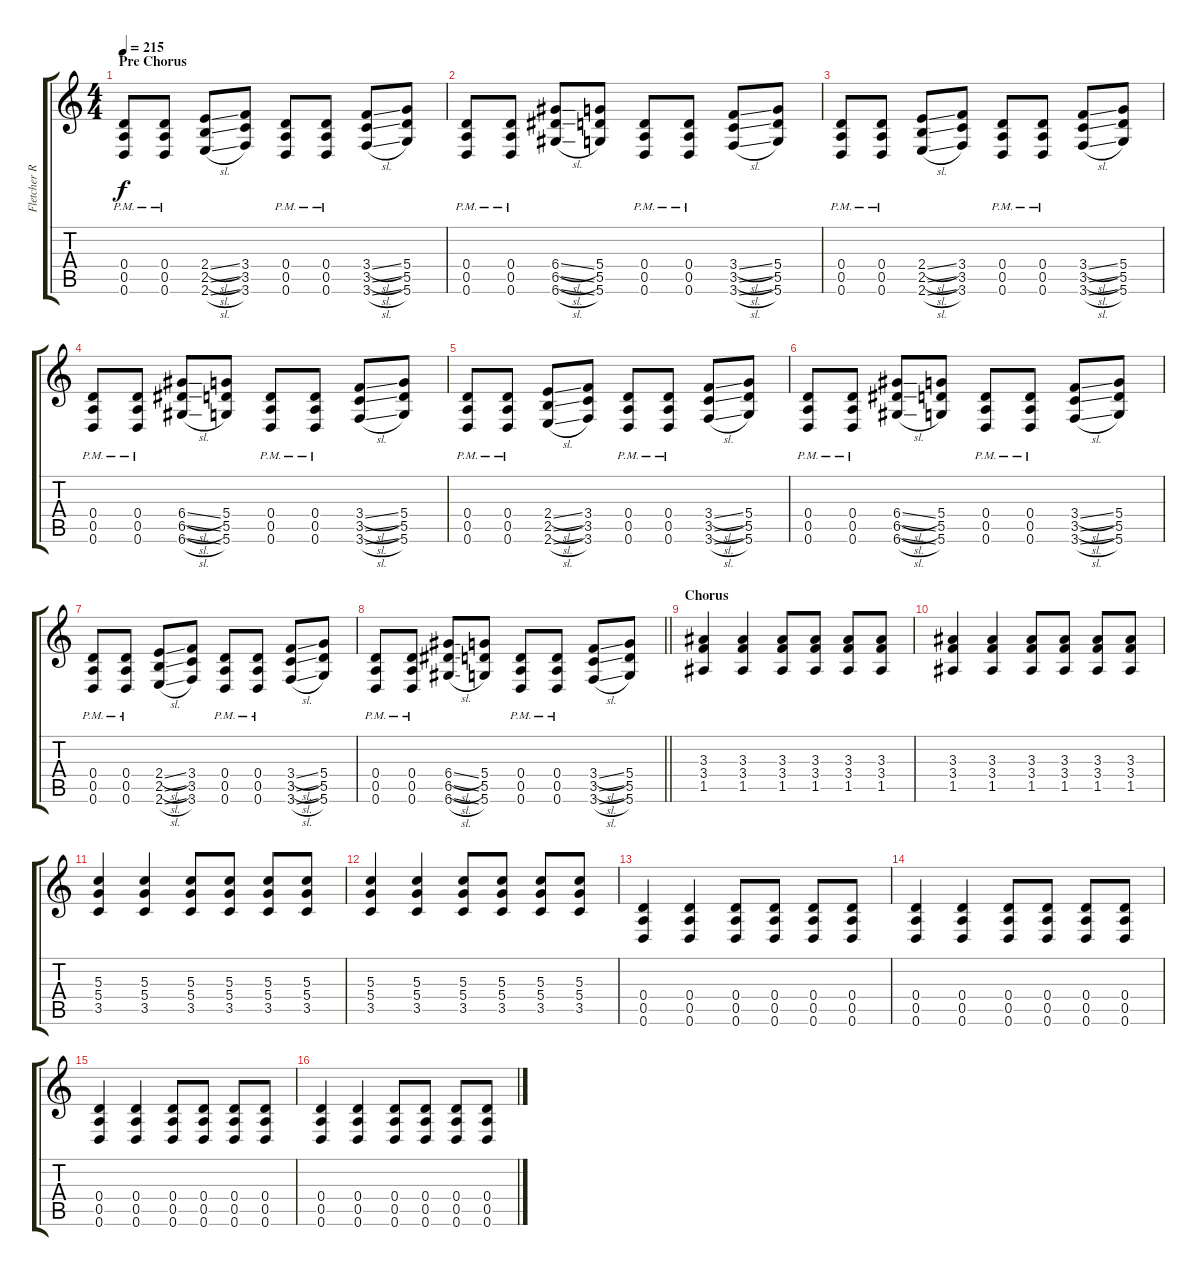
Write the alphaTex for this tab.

\track ("Fletcher Rhytm 1" "Fletcher R") {instrument overdrivenguitar}
\staff {score tabs}
\tuning (E4 B3 G3 D3 A2 D2) {hide}
\ts (4 4)
\section ("" "Pre Chorus")
\tempo 215
\clef g2
\ks c
(0.4{pm} 0.5{pm} 0.6{pm}).8{dy f} (0.4{pm} 0.5{pm} 0.6{pm}).8 (2.4{sl} 2.5{sl} 2.6{sl}).8 (3.4 3.5 3.6).8 (0.4{pm} 0.5{pm} 0.6{pm}).8 (0.4{pm} 0.5{pm} 0.6{pm}).8 (3.4{sl} 3.5{sl} 3.6{sl}).8 (5.4 5.5 5.6).8 |
(0.4{pm} 0.5{pm} 0.6{pm}).8 (0.4{pm} 0.5{pm} 0.6{pm}).8 (6.4{sl} 6.5{sl} 6.6{sl}).8 (5.4 5.5 5.6).8 (0.4{pm} 0.5{pm} 0.6{pm}).8 (0.4{pm} 0.5{pm} 0.6{pm}).8 (3.4{sl} 3.5{sl} 3.6{sl}).8 (5.4 5.5 5.6).8 |
(0.4{pm} 0.5{pm} 0.6{pm}).8 (0.4{pm} 0.5{pm} 0.6{pm}).8 (2.4{sl} 2.5{sl} 2.6{sl}).8 (3.4 3.5 3.6).8 (0.4{pm} 0.5{pm} 0.6{pm}).8 (0.4{pm} 0.5{pm} 0.6{pm}).8 (3.4{sl} 3.5{sl} 3.6{sl}).8 (5.4 5.5 5.6).8 |
(0.4{pm} 0.5{pm} 0.6{pm}).8 (0.4{pm} 0.5{pm} 0.6{pm}).8 (6.4{sl} 6.5{sl} 6.6{sl}).8 (5.4 5.5 5.6).8 (0.4{pm} 0.5{pm} 0.6{pm}).8 (0.4{pm} 0.5{pm} 0.6{pm}).8 (3.4{sl} 3.5{sl} 3.6{sl}).8 (5.4 5.5 5.6).8 |
(0.4{pm} 0.5{pm} 0.6{pm}).8 (0.4{pm} 0.5{pm} 0.6{pm}).8 (2.4{sl} 2.5{sl} 2.6{sl}).8 (3.4 3.5 3.6).8 (0.4{pm} 0.5{pm} 0.6{pm}).8 (0.4{pm} 0.5{pm} 0.6{pm}).8 (3.4{sl} 3.5{sl} 3.6{sl}).8 (5.4 5.5 5.6).8 |
(0.4{pm} 0.5{pm} 0.6{pm}).8 (0.4{pm} 0.5{pm} 0.6{pm}).8 (6.4{sl} 6.5{sl} 6.6{sl}).8 (5.4 5.5 5.6).8 (0.4{pm} 0.5{pm} 0.6{pm}).8 (0.4{pm} 0.5{pm} 0.6{pm}).8 (3.4{sl} 3.5{sl} 3.6{sl}).8 (5.4 5.5 5.6).8 |
(0.4{pm} 0.5{pm} 0.6{pm}).8 (0.4{pm} 0.5{pm} 0.6{pm}).8 (2.4{sl} 2.5{sl} 2.6{sl}).8 (3.4 3.5 3.6).8 (0.4{pm} 0.5{pm} 0.6{pm}).8 (0.4{pm} 0.5{pm} 0.6{pm}).8 (3.4{sl} 3.5{sl} 3.6{sl}).8 (5.4 5.5 5.6).8 |
\barLineRight lightlight
(0.4{pm} 0.5{pm} 0.6{pm}).8 (0.4{pm} 0.5{pm} 0.6{pm}).8 (6.4{sl} 6.5{sl} 6.6{sl}).8 (5.4 5.5 5.6).8 (0.4{pm} 0.5{pm} 0.6{pm}).8 (0.4{pm} 0.5{pm} 0.6{pm}).8 (3.4{sl} 3.5{sl} 3.6{sl}).8 (5.4 5.5 5.6).8 |
\section ("" "Chorus")
(3.3 3.4 1.5).4 (3.3 3.4 1.5).4 (3.3 3.4 1.5).8 (3.3 3.4 1.5).8 (3.3 3.4 1.5).8 (3.3 3.4 1.5).8 |
(3.3 3.4 1.5).4 (3.3 3.4 1.5).4 (3.3 3.4 1.5).8 (3.3 3.4 1.5).8 (3.3 3.4 1.5).8 (3.3 3.4 1.5).8 |
(5.3 5.4 3.5).4 (5.3 5.4 3.5).4 (5.3 5.4 3.5).8 (5.3 5.4 3.5).8 (5.3 5.4 3.5).8 (5.3 5.4 3.5).8 |
(5.3 5.4 3.5).4 (5.3 5.4 3.5).4 (5.3 5.4 3.5).8 (5.3 5.4 3.5).8 (5.3 5.4 3.5).8 (5.3 5.4 3.5).8 |
(0.4 0.5 0.6).4 (0.4 0.5 0.6).4 (0.4 0.5 0.6).8 (0.4 0.5 0.6).8 (0.4 0.5 0.6).8 (0.4 0.5 0.6).8 |
(0.4 0.5 0.6).4 (0.4 0.5 0.6).4 (0.4 0.5 0.6).8 (0.4 0.5 0.6).8 (0.4 0.5 0.6).8 (0.4 0.5 0.6).8 |
(0.4 0.5 0.6).4 (0.4 0.5 0.6).4 (0.4 0.5 0.6).8 (0.4 0.5 0.6).8 (0.4 0.5 0.6).8 (0.4 0.5 0.6).8 |
(0.4 0.5 0.6).4 (0.4 0.5 0.6).4 (0.4 0.5 0.6).8 (0.4 0.5 0.6).8 (0.4 0.5 0.6).8 (0.4 0.5 0.6).8
